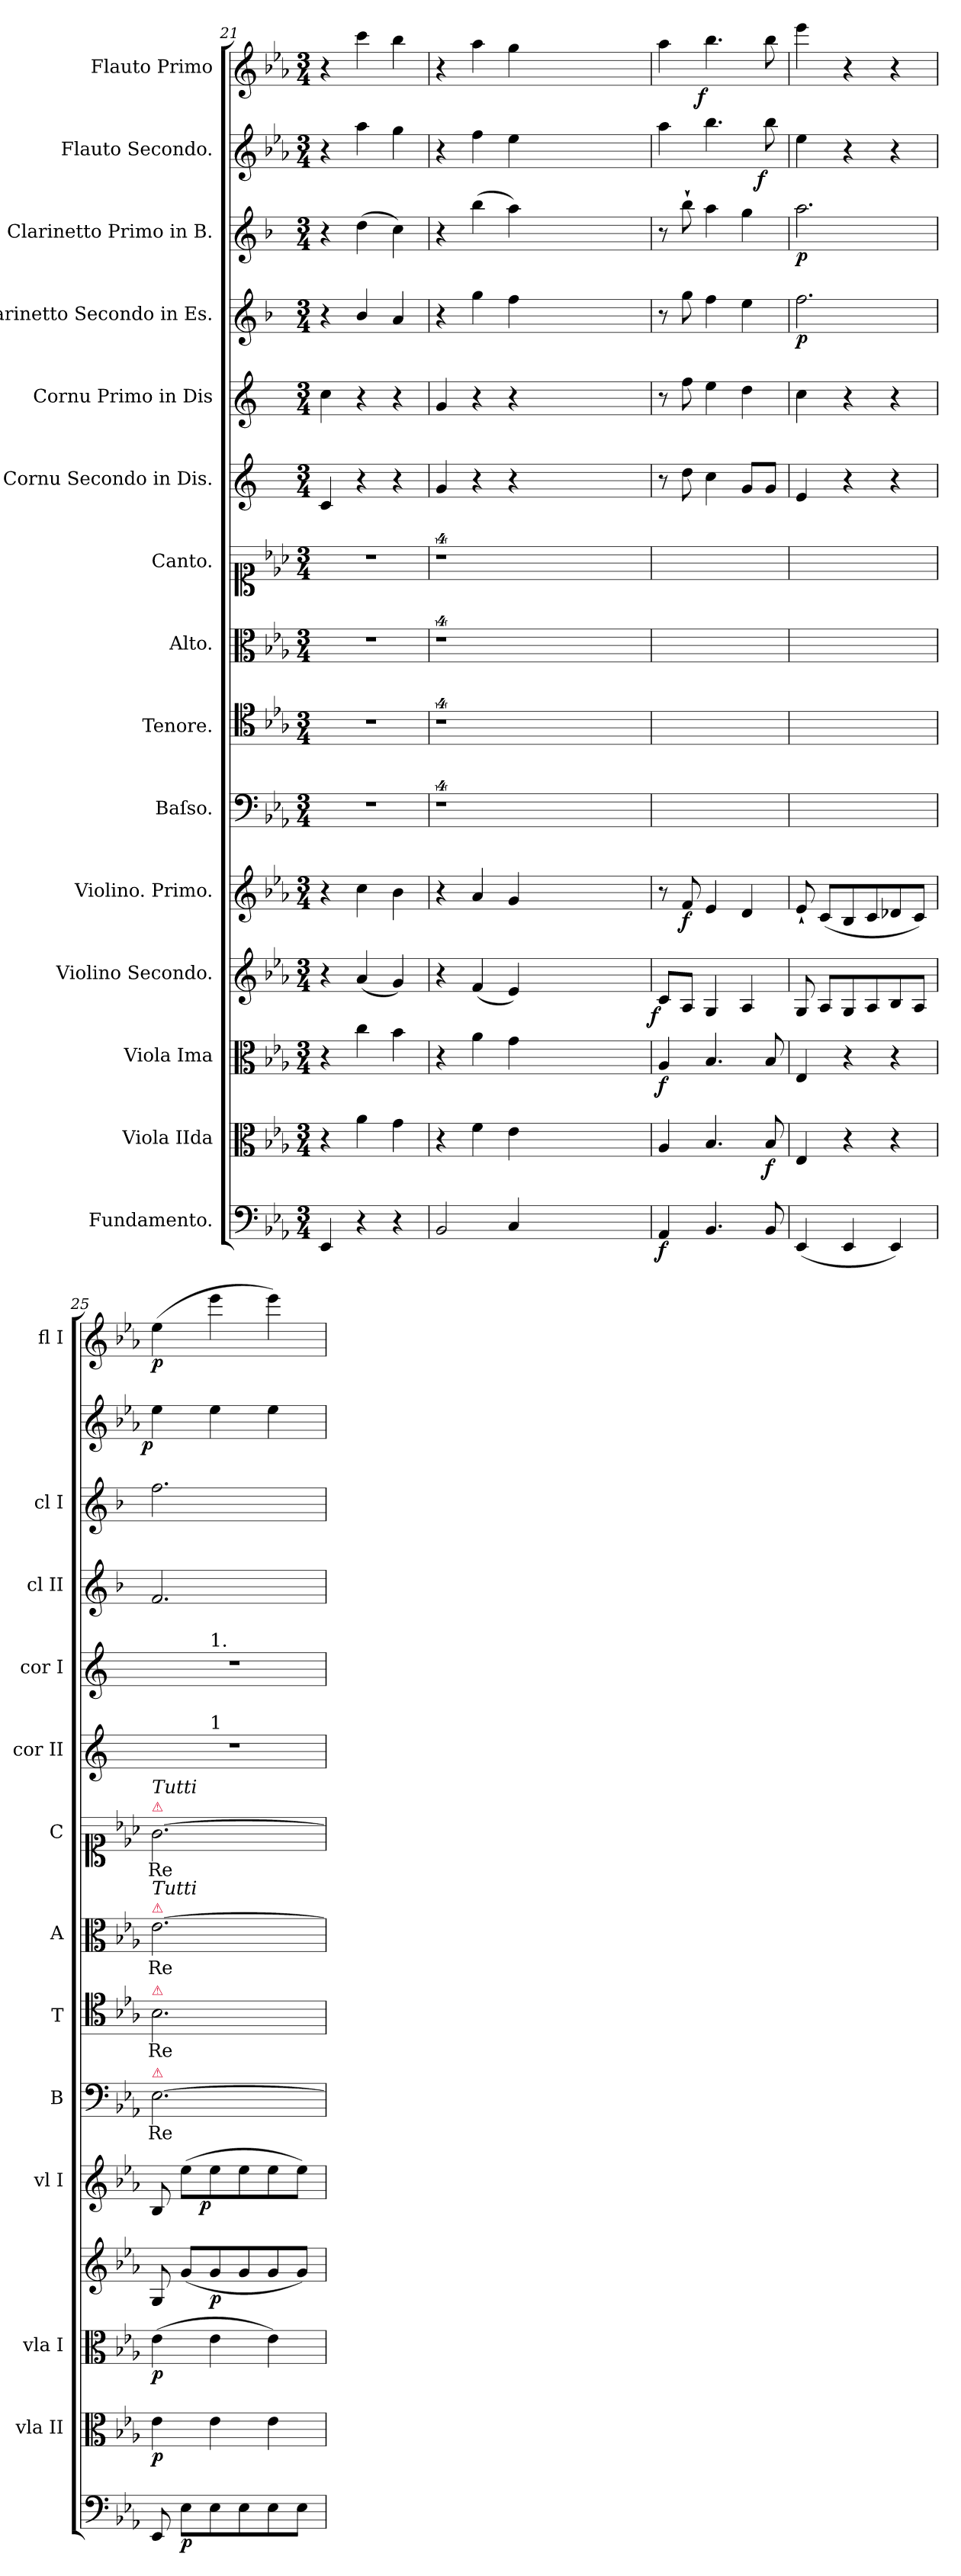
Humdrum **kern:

**kern	**dynam	**kern	**dynam	**kern	**dynam	**kern	**dynam	**kern	**dynam	**kern	**text	**kern	**text	**kern	**text	**kern	**text	**kern	**kern	**kern	**dynam	**kern	**dynam	**kern	**dynam	**kern	**dynam
*part15	*part15	*part14	*part14	*part13	*part13	*part12	*part12	*part11	*part11	*part10	*part10	*part9	*part9	*part8	*part8	*part7	*part7	*part6	*part5	*part4	*part4	*part3	*part3	*part2	*part2	*part1	*part1
*staff15	*staff15	*staff14	*staff14	*staff13	*staff13	*staff12	*staff12	*staff11	*staff11	*staff10	*staff10	*staff9	*staff9	*staff8	*staff8	*staff7	*staff7	*staff6	*staff5	*staff4	*staff4	*staff3	*staff3	*staff2	*staff2	*staff1	*staff1
*I"Fundamento.	*	*I"Viola IIda	*	*I"Viola Ima	*	*I"Violino Secondo.	*	*I"Violino. Primo.	*	*I"Baſso.	*	*I"Tenore.	*	*I"Alto.	*	*I"Canto.	*	*I"Cornu Secondo in Dis.	*I"Cornu Primo in Dis	*I"Clarinetto Secondo in Es.	*	*I"Clarinetto Primo in B.	*	*I"Flauto Secondo.	*	*I"Flauto Primo	*
*	*	*I'vla II	*	*I'vla I	*	*	*	*I'vl I	*	*I'B	*	*I'T	*	*I'A	*	*I'C	*	*I'cor II	*I'cor I	*I'cl II	*	*I'cl I	*	*	*	*I'fl I	*
*clefF4	*	*clefC3	*	*clefC3	*	*clefG2	*	*clefG2	*	*clefF4	*	*clefC4	*	*clefC3	*	*clefC1	*	*clefG2	*clefG2	*clefG2	*	*clefG2	*	*clefG2	*	*clefG2	*
*	*	*	*	*	*	*	*	*	*	*	*	*	*	*	*	*	*	*ITrd5c9	*ITrd5c9	*ITrd1c2	*	*ITrd1c2	*	*	*	*	*
*k[b-e-a-]	*	*k[b-e-a-]	*	*k[b-e-a-]	*	*k[b-e-a-]	*	*k[b-e-a-]	*	*k[b-e-a-]	*	*k[b-e-a-]	*	*k[b-e-a-]	*	*k[b-e-a-]	*	*k[b-e-a-]	*k[b-e-a-]	*k[b-e-a-]	*	*k[b-e-a-]	*	*k[b-e-a-]	*	*k[b-e-a-]	*
*M3/4	*	*M3/4	*	*M3/4	*	*M3/4	*	*M3/4	*	*M3/4	*	*M3/4	*	*M3/4	*	*M3/4	*	*M3/4	*M3/4	*M3/4	*	*M3/4	*	*M3/4	*	*M3/4	*
=21	=21	=21	=21	=21	=21	=21	=21	=21	=21	=21	=21	=21	=21	=21	=21	=21	=21	=21	=21	=21	=21	=21	=21	=21	=21	=21	=21
4EE-/	.	4r	.	4r	.	4r	.	4r	.	2.r	.	2.r	.	2.r	.	2.r	.	4E-/	4e-\	4r	.	4r	.	4r	.	4r	.
4r	.	4a-\	.	4cc\	.	(<4a-/	.	4cc\	.	.	.	.	.	.	.	.	.	4r	4r	4a-/	.	(>4cc\	.	4aa-\	.	4ccc\	.
4r	.	4g\	.	4b-\	.	4g/)	.	4b-\	.	.	.	.	.	.	.	.	.	4r	4r	4g/	.	4b-\)	.	4gg\	.	4bb-\	.
=22	=22	=22	=22	=22	=22	=22	=22	=22	=22	=22	=22	=22	=22	=22	=22	=22	=22	=22	=22	=22	=22	=22	=22	=22	=22	=22	=22
2BB-/	.	4r	.	4r	.	4r	.	4r	.	4%9r	.	4%9r	.	4%9r	.	4%9r	.	4B-/	4B-/	4r	.	4r	.	4r	.	4r	.
.	.	4f\	.	4a-\	.	(<4f/	.	4a-/	.	.	.	.	.	.	.	.	.	4r	4r	4ff\	.	(>4aa-\	.	4ff\	.	4aa-\	.
4C/	.	4e-\	.	4g\	.	4e-/)	.	4g/	.	.	.	.	.	.	.	.	.	4r	4r	4ee-\	.	4gg\)	.	4ee-\	.	4gg\	.
1.ryy	.	1.ryy	.	1.ryy	.	1.ryy	.	1.ryy	.	.	.	.	.	.	.	.	.	1.ryy	1.ryy	1.ryy	.	1.ryy	.	1.ryy	.	1.ryy	.
=23	=23	=23	=23	=23	=23	=23	=23	=23	=23	=23	=23	=23	=23	=23	=23	=23	=23	=23	=23	=23	=23	=23	=23	=23	=23	=23	=23
!	!	!	!	!	!	!	!LO:DY:b:rj	!	!	!	!	!	!	!	!	!	!	!	!	!	!	!	!	!	!	!	!
4AA-/	f	4A-/	.	4A-/	f	8c/L	f	8r	.	2.ryy	.	2.ryy	.	2.ryy	.	2.ryy	.	8r	8r	8r	.	8r	.	4aa-\	.	4aa-\	.
!	!	!	!	!	!	!	!	!	!LO:DY:b	!	!	!	!	!	!	!	!	!	!	!	!	!	!	!	!	!	!
.	.	.	.	.	.	8A-/J	.	8f/	f	.	.	.	.	.	.	.	.	8f\	8a-\	8ff\	.	8aa-`>\	.	.	.	.	.
!	!	!	!	!	!	!	!	!	!	!	!	!	!	!	!	!	!	!	!	!	!	!	!	!	!	!	!LO:DY:rj
4.BB-/	.	4.B-/	.	4.B-/	.	4G/	.	4e-/	.	.	.	.	.	.	.	.	.	4e-\	4g\	4ee-\	.	4gg\	.	4.bb-\	.	4.bb-\	f
.	.	.	.	.	.	4A-/	.	4d/	.	.	.	.	.	.	.	.	.	8B-/L	4f\	4dd\	.	4ff\	.	.	.	.	.
!	!	!	!	!	!	!	!	!	!	!	!	!	!	!	!	!	!	!	!	!	!	!	!	!	!LO:DY:rj	!	!
8BB-/	.	8B-/	f	8B-/	.	.	.	.	.	.	.	.	.	.	.	.	.	8B-/J	.	.	.	.	.	8bb-\	f	8bb-\	.
=24	=24	=24	=24	=24	=24	=24	=24	=24	=24	=24	=24	=24	=24	=24	=24	=24	=24	=24	=24	=24	=24	=24	=24	=24	=24	=24	=24
(<4EE-/	.	4E-/	.	4E-/	.	8G/	.	8e-`</	.	2.ryy	.	2.ryy	.	2.ryy	.	2.ryy	.	4G/	4e-\	2.ee-\	p	2.gg\	p	4ee-\	.	4eee-\	.
.	.	.	.	.	.	8A-/L	.	(<8c/L	.	.	.	.	.	.	.	.	.	.	.	.	.	.	.	.	.	.	.
4EE-/	.	4r	.	4r	.	8G/	.	8B-/	.	.	.	.	.	.	.	.	.	4r	4r	.	.	.	.	4r	.	4r	.
.	.	.	.	.	.	8A-/	.	8c/	.	.	.	.	.	.	.	.	.	.	.	.	.	.	.	.	.	.	.
4EE-/)	.	4r	.	4r	.	8B-/	.	8d-X/	.	.	.	.	.	.	.	.	.	4r	4r	.	.	.	.	4r	.	4r	.
.	.	.	.	.	.	8A-/J	.	8c/J)	.	.	.	.	.	.	.	.	.	.	.	.	.	.	.	.	.	.	.
=25	=25	=25	=25	=25	=25	=25	=25	=25	=25	=25	=25	=25	=25	=25	=25	=25	=25	=25	=25	=25	=25	=25	=25	=25	=25	=25	=25
!	!	!	!	!	!	!	!	!	!	!	!	!	!	!	!	!LO:TX:a:color=crimson:t=⚠	!	!	!	!	!	!	!	!	!	!	!
!	!	!	!	!	!	!	!	!	!	!	!	!	!	!	!	!LO:TX:a:i:t=Tutti	!	!	!	!	!	!	!	!	!	!	!
!	!	!	!	!	!	!	!	!	!	!	!	!	!	!LO:TX:a:color=crimson:t=⚠	!	!	!	!	!	!	!	!	!	!	!	!	!
!	!	!	!	!	!	!	!	!	!	!	!	!	!	!LO:TX:a:i:t=Tutti	!	!	!	!	!	!	!	!	!	!	!	!	!
!	!	!	!	!	!	!	!	!	!	!	!	!LO:TX:a:color=crimson:t=⚠	!	!	!	!	!	!	!	!	!	!	!	!	!	!	!
!	!	!	!	!	!	!	!	!	!	!LO:TX:a:color=crimson:t=⚠	!	!	!	!	!	!	!	!	!	!	!	!	!	!	!	!	!
!	!	!	!	!	!	!	!	!	!	!	!	!	!	!	!	!	!	!	!	!	!	!	!	!	!LO:DY:rj	!	!
*	*	*	*	*	*	*	*	*	*	*	*	*	*	*	*	*	*	*^	*^	*	*	*	*	*	*	*	*
8EE-/	.	4e-\	p	(>4e-\	p	8G/	.	8B-/	.	[2.E-\	Re-	2.B-\	Re-	[2.e-\	Re-	[2.g\	Re-	2.r	4ryy	2.r	4ryy	2.e-/	.	2.ee-\	.	4ee-\	p	(>4ee-\	p
8E-\L	p	.	.	.	.	(<8g/L	.	(>8ee-\L	.	.	.	.	.	.	.	.	.	.	.	.	.	.	.	.	.	.	.	.	.
!	!	!	!	!	!	!	!	!	!	!	!	!	!	!	!	!	!	!	!	!	!LO:TX:a:t=1.	!	!	!	!	!	!	!	!
!	!	!	!	!	!	!	!	!	!	!	!	!	!	!	!	!	!	!	!LO:TX:a:t=1	!	!	!	!	!	!	!	!	!	!
!	!	!	!	!	!	!	!LO:DY:b	!	!LO:DY:b:rj	!	!	!	!	!	!	!	!	!	!	!	!	!	!	!	!	!	!	!	!
8E-\	.	4e-\	.	4e-\	.	8g/	p	8ee-\	p	.	.	.	.	.	.	.	.	.	2ryy	.	2ryy	.	.	.	.	4ee-\	.	4eee-\	.
8E-\	.	.	.	.	.	8g/	.	8ee-\	.	.	.	.	.	.	.	.	.	.	.	.	.	.	.	.	.	.	.	.	.
8E-\	.	4e-\	.	4e-\)	.	8g/	.	8ee-\	.	.	.	.	.	.	.	.	.	.	.	.	.	.	.	.	.	4ee-\	.	4eee-\)	.
8E-\J	.	.	.	.	.	8g/J)	.	8ee-\J)	.	.	.	.	.	.	.	.	.	.	.	.	.	.	.	.	.	.	.	.	.
*	*	*	*	*	*	*	*	*	*	*	*	*	*	*	*	*	*	*v	*v	*	*	*	*	*	*	*	*	*	*
*	*	*	*	*	*	*	*	*	*	*	*	*	*	*	*	*	*	*	*v	*v	*	*	*	*	*	*	*	*
=	=	=	=	=	=	=	=	=	=	=	=	=	=	=	=	=	=	=	=	=	=	=	=	=	=	=	=
*-	*-	*-	*-	*-	*-	*-	*-	*-	*-	*-	*-	*-	*-	*-	*-	*-	*-	*-	*-	*-	*-	*-	*-	*-	*-	*-	*-
